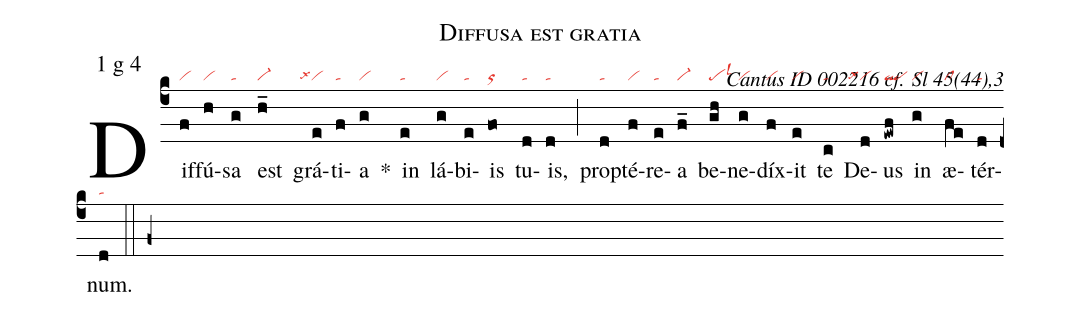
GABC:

name: Diffusa est gratia;
mode: 1;
mode-differentia: g 4;
commentary: Cantus ID 002216 cf. Sl 45(44),3;
nabc-lines: 1;
%%
(c4)

Dif(f|vi)fú(h|vi)sa(g|ta) est(h_|vi-) grá(e|````vilsx4)ti(f|ta)a(g|vi) *() in(e|ta) lá(g|vi)bi(e|ta)is(fo|or) tu(d|ta)is,(d|ta) (;) pro(d|ta)pté(f|vi)re(e|ta)a(f_|vi-) be(gh|pelsl3)ne(g|vi)díx(f|vi)it(e|vi) te(c|ta) De(d|````vilsx4)us(ewf|ql) in(g|vi) æ(fe|cl)tér(d|ta)num.(d|ta) (::f+)
